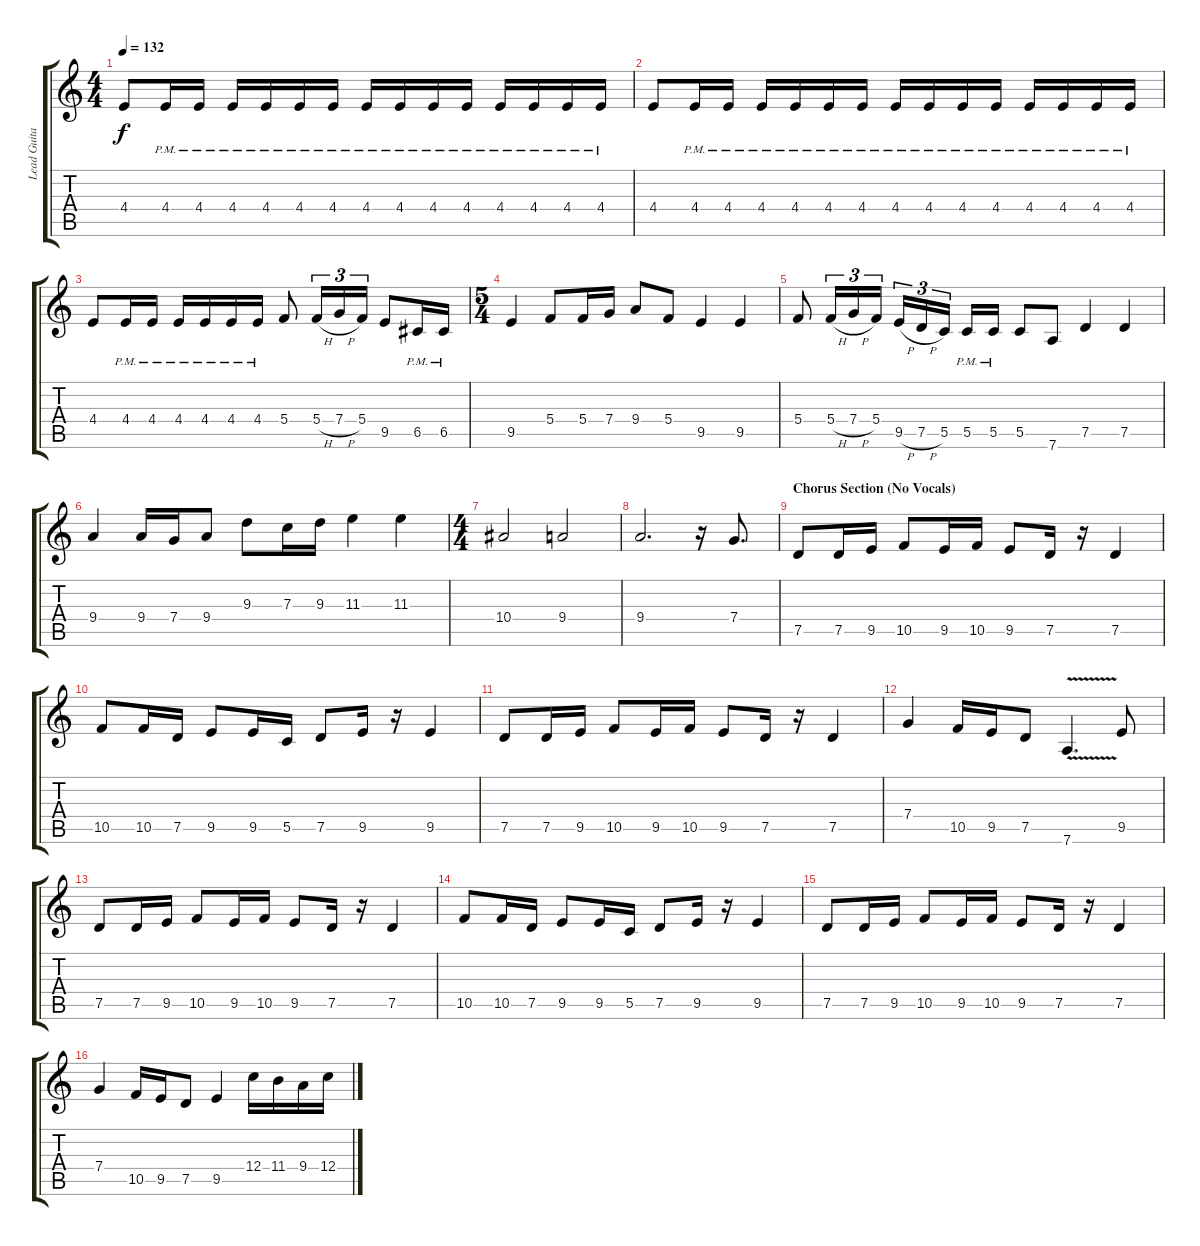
\track ("Lead Guitar" "Lead Guita") {instrument distortionguitar}
\staff {score tabs}
\tuning (D4 A3 F3 C3 G2 D2) {hide}
\ts (4 4)
\tempo 132
\clef g2
\ks c
4.4.8{dy f} 4.4{pm}.16 4.4{pm}.16 4.4{pm}.16 4.4{pm}.16 4.4{pm}.16 4.4{pm}.16 4.4{pm}.16 4.4{pm}.16 4.4{pm}.16 4.4{pm}.16 4.4{pm}.16 4.4{pm}.16 4.4{pm}.16 4.4{pm}.16 |
4.4.8 4.4{pm}.16 4.4{pm}.16 4.4{pm}.16 4.4{pm}.16 4.4{pm}.16 4.4{pm}.16 4.4{pm}.16 4.4{pm}.16 4.4{pm}.16 4.4{pm}.16 4.4{pm}.16 4.4{pm}.16 4.4{pm}.16 4.4{pm}.16 |
4.4.8 4.4{pm}.16 4.4{pm}.16 4.4{pm}.16 4.4{pm}.16 4.4{pm}.16 4.4{pm}.16 5.4.8 5.4{h}.16{tu (3 2)} 7.4{h}.16{tu (3 2)} 5.4.16{tu (3 2)} 9.5.8 6.5{pm}.16 6.5{pm}.16 |
\ts (5 4)
9.5.4 5.4.8 5.4.16 7.4.16 9.4.8 5.4.8 9.5.4 9.5.4 |
5.4.8 5.4{h}.16{tu (3 2)} 7.4{h}.16{tu (3 2)} 5.4.16{tu (3 2)} 9.5{h}.16{tu (3 2)} 7.5{h}.16{tu (3 2)} 5.5.16{tu (3 2)} 5.5{pm}.16 5.5{pm}.16 5.5.8 7.6.8 7.5.4 7.5.4 |
9.4.4 9.4.16 7.4.16 9.4.8 9.3.8 7.3.16 9.3.16 11.3.4 11.3.4 |
\ts (4 4)
10.4.2 9.4.2 |
9.4.2{d} r.16 7.4.8{d} |
\section ("" "Chorus Section (No Vocals)")
7.5.8 7.5.16 9.5.16 10.5.8 9.5.16 10.5.16 9.5.8 7.5.16 r.16 7.5.4 |
10.5.8 10.5.16 7.5.16 9.5.8 9.5.16 5.5.16 7.5.8 9.5.16 r.16 9.5.4 |
7.5.8 7.5.16 9.5.16 10.5.8 9.5.16 10.5.16 9.5.8 7.5.16 r.16 7.5.4 |
7.4.4 10.5.16 9.5.16 7.5.8 7.6{v}.4{d} 9.5.8 |
7.5.8 7.5.16 9.5.16 10.5.8 9.5.16 10.5.16 9.5.8 7.5.16 r.16 7.5.4 |
10.5.8 10.5.16 7.5.16 9.5.8 9.5.16 5.5.16 7.5.8 9.5.16 r.16 9.5.4 |
7.5.8 7.5.16 9.5.16 10.5.8 9.5.16 10.5.16 9.5.8 7.5.16 r.16 7.5.4 |
7.4.4 10.5.16 9.5.16 7.5.8 9.5.4 12.4.16 11.4.16 9.4.16 12.4.16
